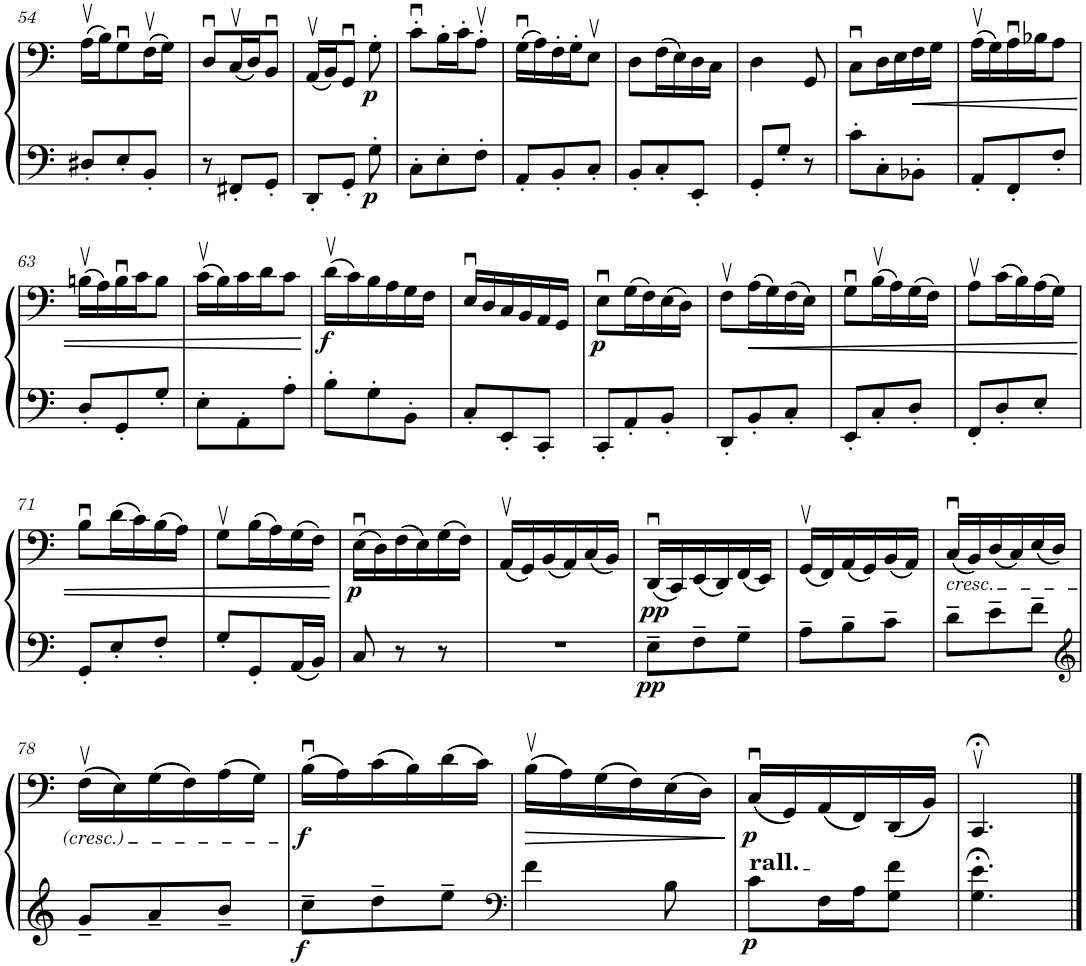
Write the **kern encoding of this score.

**kern	**dynam	**kern	**dynam
*part2	*part2	*part1	*part1
*staff2	*staff2	*staff1	*staff1
*I"Violoncello	*	*I"Violoncello	*
*I'Vc	*	*I'Vc	*
!!LO:PB:g=z
*clefF4	*	*clefF4	*
*k[]	*	*k[]	*
*M3/8	*	*M3/8	*
=54	=54	=54	=54
8D#X'/L	.	(16Av\LL	.
.	.	16B\J)	.
8E'/	.	8Gu\	.
8BB'/J	.	(16Fv\L	.
.	.	16G\JJ)	.
=55	=55	=55	=55
8r	.	8Du/L	.
8FF#X'/L	.	(16Cv/L	.
.	.	16D/J)	.
8GG'/J	.	8BBu/J	.
=56	=56	=56	=56
8DD'/L	.	(16AAv/LL	.
.	.	16BB/J)	.
8GG'/J	.	8GGu/J	.
!	!LO:DY:b	!	!LO:DY:b
8G'\	p	8G'\	p
=57	=57	=57	=57
8C'\L	.	8cu'\L	.
8E'\	.	16B'\L	.
.	.	16c'\J	.
8F'\J	.	8Av'\J	.
=58	=58	=58	=58
8AA'/L	.	(16Gu\LL	.
.	.	16A\)	.
8BB'/	.	16F'\	.
.	.	16G'\J	.
8C'/J	.	8Ev\J	.
=59	=59	=59	=59
8BB'/L	.	8D\L	.
8C'/	.	(16F\L	.
.	.	16E\)	.
8EE'/J	.	16D\	.
.	.	16C\JJ	.
=60	=60	=60	=60
8GG'/L	.	4D\	.
8G'/J	.	.	.
8r	.	8GG/	.
=61	=61	=61	=61
8c'\L	.	8Cu\L	.
8C'\	.	16D\L	.
.	.	16E\	.
!	!	!	!LO:HP:b
8BB-X'\J	.	16F\	<
.	.	16G\JJ	.
=62	=62	=62	=62
8AA'/L	.	(16Av\LL	.
.	.	16G\)	.
8FF'/	.	16Au\	.
.	.	16B-X\J	.
8F'/J	.	8A\J	.
!!LO:LB:g=z
=63	=63	=63	=63
8D'/L	.	(16Bnv\LL	.
.	.	16A\)	.
8GG'/	.	16Bu\	.
.	.	16c\J	.
8G'/J	.	8B\J	.
=64	=64	=64	=64
8E'\L	.	(16cv\LL	.
.	.	16B\)	.
8AA'\	.	16c\	.
.	.	16d\J	.
8A'\J	.	8c\J	.
.	.	.	[
=65	=65	=65	=65
!	!	!	!LO:DY:b
8B'\L	.	(16dv\LL	f
.	.	16c\)	.
8G'\	.	16B\	.
.	.	16A\	.
8BB'\J	.	16G\	.
.	.	16F\JJ	.
=66	=66	=66	=66
8C'/L	.	16Eu/LL	.
.	.	16D/	.
8EE'/	.	16C/	.
.	.	16BB/	.
8CC'/J	.	16AA/	.
.	.	16GG/JJ	.
=67	=67	=67	=67
!	!	!	!LO:DY:b
8CC'/L	.	8Eu\L	p
8AA'/	.	(16G\L	.
.	.	16F\)	.
8BB'/J	.	(16E\	.
.	.	16D\JJ)	.
=68	=68	=68	=68
8DD'/L	.	8Fv\L	.
!	!	!	!LO:HP:b
8BB'/	.	(16A\L	<
.	.	16G\)	.
8C'/J	.	(16F\	.
.	.	16E\JJ)	.
=69	=69	=69	=69
8EE'/L	.	8Gu\L	.
8C'/	.	(16Bv\L	.
.	.	16A\)	.
8D'/J	.	(16G\	.
.	.	16F\JJ)	.
=70	=70	=70	=70
8FF'/L	.	8Av\L	.
8D'/	.	(16c\L	.
.	.	16B\)	.
8E'/J	.	(16A\	.
.	.	16G\JJ)	.
!!LO:LB:g=z
=71	=71	=71	=71
8GG'/L	.	8Bu\L	.
8E'/	.	(16d\L	.
.	.	16c\)	.
8F'/J	.	(16B\	.
.	.	16A\JJ)	.
=72	=72	=72	=72
8G'/L	.	8Gv\L	.
8GG'/	.	(16B\L	.
.	.	16A\)	.
(16AA/L	.	(16G\	.
16BB/JJ)	.	16F\JJ)	.
.	.	.	[
=73	=73	=73	=73
!	!	!	!LO:DY:b
8C/	.	(16Eu\LL	p
.	.	16D\)	.
8r	.	(16F\	.
.	.	16E\)	.
8r	.	(16G\	.
.	.	16F\JJ)	.
=74	=74	=74	=74
4.r	.	(16AAv/LL	.
.	.	16GG/)	.
.	.	(16BB/	.
.	.	16AA/)	.
.	.	(16C/	.
.	.	16BB/JJ)	.
=75	=75	=75	=75
!	!LO:DY:b	!	!LO:DY:b
8E~\L	pp	(16DDu/LL	pp
.	.	16CC/)	.
8F~\	.	(16EE/	.
.	.	16DD/)	.
8G~\J	.	(16FF/	.
.	.	16EE/JJ)	.
=76	=76	=76	=76
8A~\L	.	(16GGv/LL	.
.	.	16FF/)	.
8B~\	.	(16AA/	.
.	.	16GG/)	.
8c~\J	.	(16BB/	.
.	.	16AA/JJ)	.
=77	=77	=77	=77
!	!	!LO:TX:b:i:t=cresc.	!
8d~\L	.	(16Cu/LL	.
.	.	16BB/)	.
8e~\	.	(16D/	.
.	.	16C/)	.
8f~\J	.	(16E/	.
.	.	16D/JJ)	.
!!LO:LB:g=z
=78	=78	=78	=78
*clefG2	*	*	*
8g~/L	.	(16Fv\LL	.
.	.	16E\)	.
8a~/	.	(16G\	.
.	.	16F\)	.
8b~/J	.	(16A\	.
.	.	16G\JJ)	.
=79	=79	=79	=79
!	!LO:DY:b	!	!LO:DY:b
8cc~\L	f	(16Bu\LL	f
.	.	16A\)	.
8dd~\	.	(16c\	.
.	.	16B\)	.
8ee~\J	.	(16d\	.
.	.	16c\JJ)	.
=80	=80	=80	=80
*clefF4	*	*	*
!	!	!	!LO:HP:b
4f\	.	(16Bv\LL	>
.	.	16A\)	.
.	.	(16G\	.
.	.	16F\)	.
8B\	.	(16E\	.
.	.	16D\JJ)	.
.	.	.	]
=81	=81	=81	=81
!	!	!LO:TX:b:t=rall.	!
!	!LO:DY:b	!	!LO:DY:b
8c\L	p	(16Cu/LL	p
.	.	16GG/)	.
16F\L	.	(16AA/	.
16A\J	.	16FF/)	.
8G\ 8f\J	.	(16DD/	.
.	.	16BB/JJ)	.
=82	=82	=82	=82
4.G\;< 4.e\;<	.	4.CC;<v/	.
==	==	==	==
*-	*-	*-	*-
